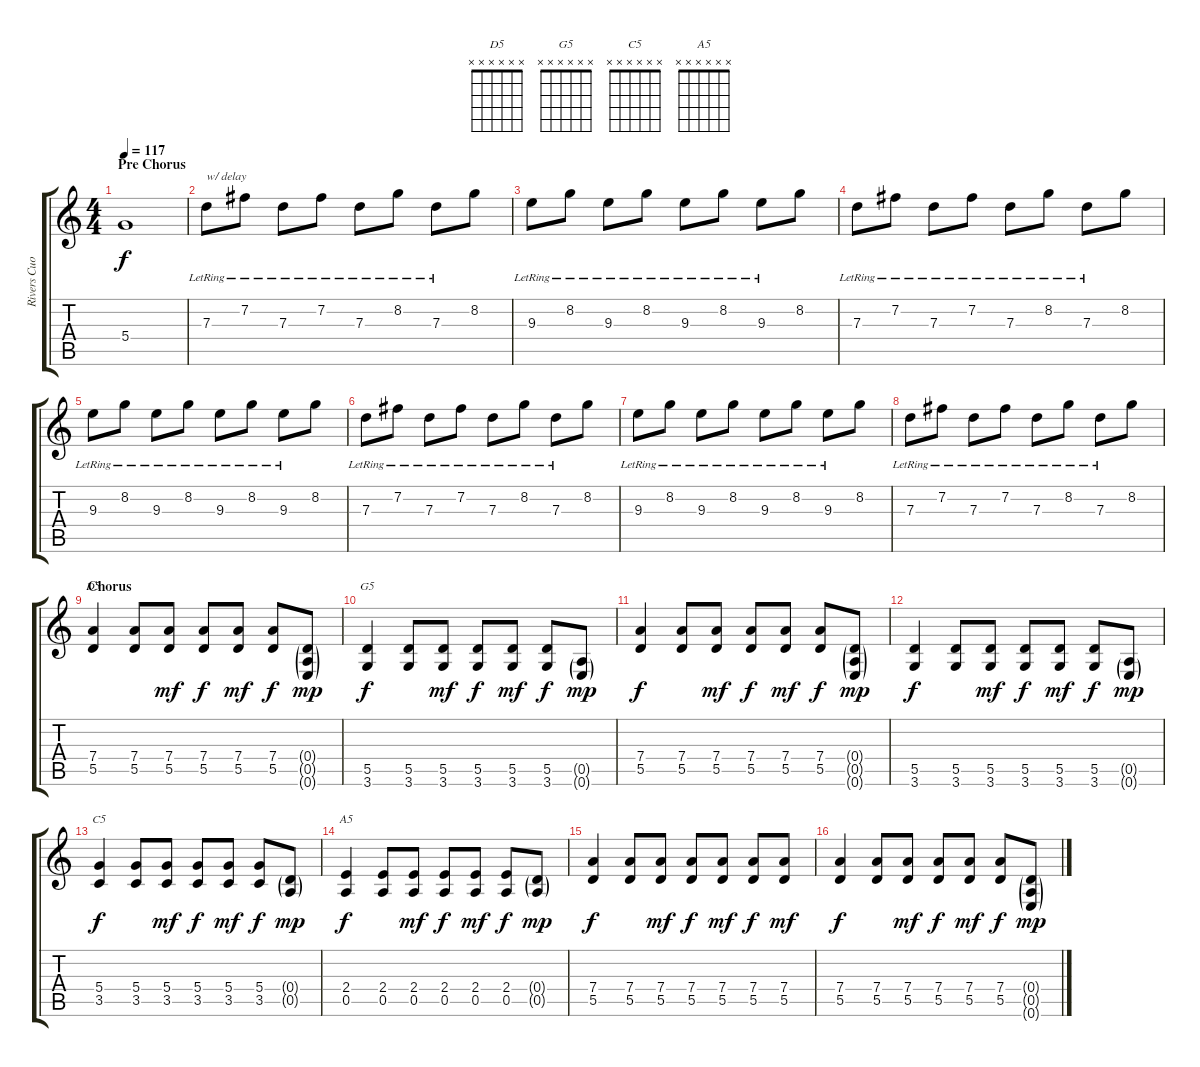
\track ("Rivers Cuomo - Guitar" "Rivers Cuo") {instrument electricguitarclean}
\staff {score tabs}
\tuning (E4 B3 G3 D3 A2 E2) {hide}
\chord ("D5" x x x x x x)
\chord ("G5" x x x x x x)
\chord ("C5" x x x x x x)
\chord ("A5" x x x x x x)
\ts (4 4)
\section ("" "Pre Chorus")
\tempo 117
\clef g2
\ks c
5.4{t}.1{dy f} |
7.3{lr}.8{txt "w/ delay" volume 15 instrument electricguitarclean} 7.2{lr}.8 7.3{lr}.8 7.2{lr}.8 7.3{lr}.8 8.2{lr}.8 7.3{lr}.8 8.2.8 |
9.3{lr}.8 8.2{lr}.8 9.3{lr}.8 8.2{lr}.8 9.3{lr}.8 8.2{lr}.8 9.3{lr}.8 8.2.8 |
7.3{lr}.8 7.2{lr}.8 7.3{lr}.8 7.2{lr}.8 7.3{lr}.8 8.2{lr}.8 7.3{lr}.8 8.2.8 |
9.3{lr}.8 8.2{lr}.8 9.3{lr}.8 8.2{lr}.8 9.3{lr}.8 8.2{lr}.8 9.3{lr}.8 8.2.8 |
7.3{lr}.8 7.2{lr}.8 7.3{lr}.8 7.2{lr}.8 7.3{lr}.8 8.2{lr}.8 7.3{lr}.8 8.2.8 |
9.3{lr}.8 8.2{lr}.8 9.3{lr}.8 8.2{lr}.8 9.3{lr}.8 8.2{lr}.8 9.3{lr}.8 8.2.8 |
7.3{lr}.8 7.2{lr}.8 7.3{lr}.8 7.2{lr}.8 7.3{lr}.8 8.2{lr}.8 7.3{lr}.8 8.2.8 |
\section ("" "Chorus")
(7.4 5.5).4{ch "D5" volume 16 instrument distortionguitar} (7.4 5.5).8 (7.4 5.5).8{dy mf} (7.4 5.5).8{dy f} (7.4 5.5).8{dy mf} (7.4 5.5).8{dy f} (0.4{g} 0.5{g} 0.6{g}).8{dy mp} |
(5.5 3.6).4{ch "G5" dy f} (5.5 3.6).8 (5.5 3.6).8{dy mf} (5.5 3.6).8{dy f} (5.5 3.6).8{dy mf} (5.5 3.6).8{dy f} (0.5{g} 0.6{g}).8{dy mp} |
(7.4 5.5).4{dy f} (7.4 5.5).8 (7.4 5.5).8{dy mf} (7.4 5.5).8{dy f} (7.4 5.5).8{dy mf} (7.4 5.5).8{dy f} (0.4{g} 0.5{g} 0.6{g}).8{dy mp} |
(5.5 3.6).4{dy f} (5.5 3.6).8 (5.5 3.6).8{dy mf} (5.5 3.6).8{dy f} (5.5 3.6).8{dy mf} (5.5 3.6).8{dy f} (0.5{g} 0.6{g}).8{dy mp} |
(5.4 3.5).4{ch "C5" dy f} (5.4 3.5).8 (5.4 3.5).8{dy mf} (5.4 3.5).8{dy f} (5.4 3.5).8{dy mf} (5.4 3.5).8{dy f} (0.4{g} 0.5{g}).8{dy mp} |
(2.4 0.5).4{ch "A5" dy f} (2.4 0.5).8 (2.4 0.5).8{dy mf} (2.4 0.5).8{dy f} (2.4 0.5).8{dy mf} (2.4 0.5).8{dy f} (0.4{g} 0.5{g}).8{dy mp} |
(7.4 5.5).4{dy f} (7.4 5.5).8 (7.4 5.5).8{dy mf} (7.4 5.5).8{dy f} (7.4 5.5).8{dy mf} (7.4 5.5).8{dy f} (7.4 5.5).8{dy mf} |
(7.4 5.5).4{dy f} (7.4 5.5).8 (7.4 5.5).8{dy mf} (7.4 5.5).8{dy f} (7.4 5.5).8{dy mf} (7.4 5.5).8{dy f} (0.4{g} 0.5{g} 0.6{g}).8{dy mp}
